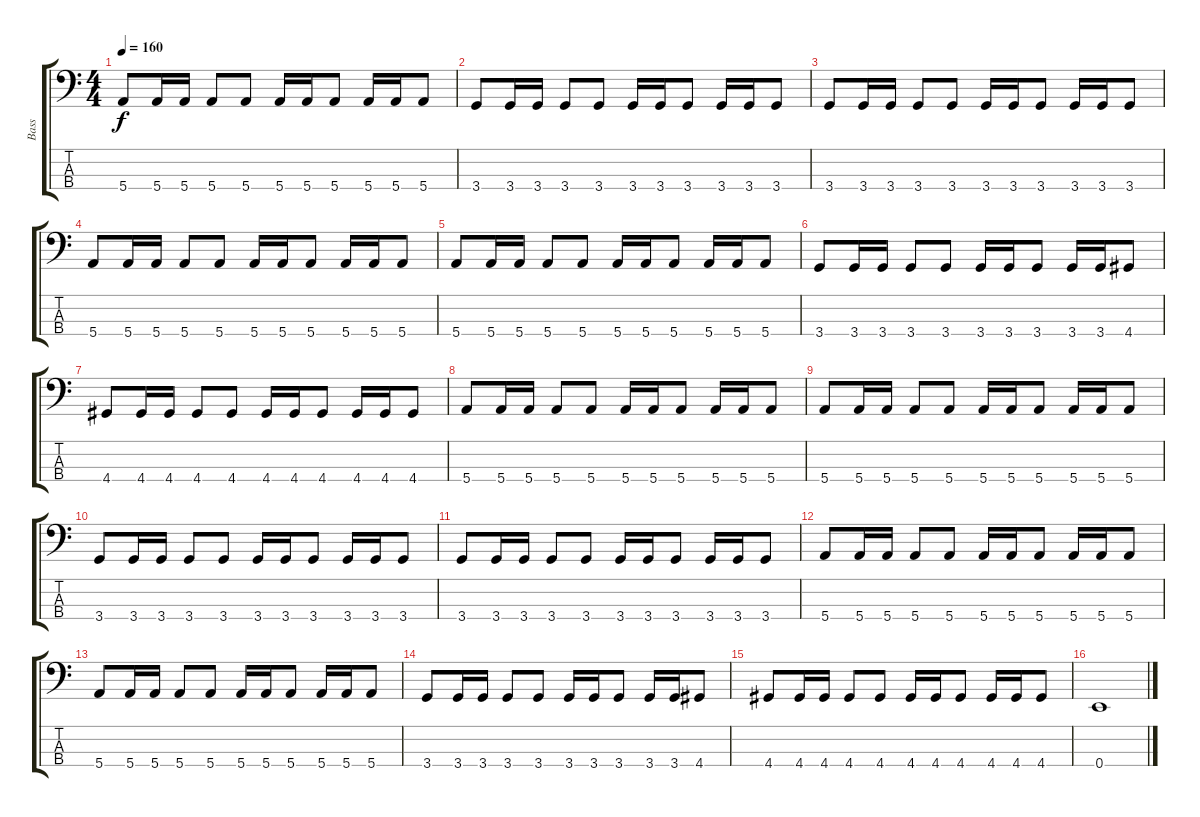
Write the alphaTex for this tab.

\track ("Bass" "Bass") {instrument electricbassfinger}
\staff {score tabs}
\tuning (G2 D2 A1 E1) {hide}
\ts (4 4)
\tempo 160
\clef f4
\ks c
5.4.8{dy f} 5.4.16 5.4.16 5.4.8 5.4.8 5.4.16 5.4.16 5.4.8 5.4.16 5.4.16 5.4.8 |
3.4.8 3.4.16 3.4.16 3.4.8 3.4.8 3.4.16 3.4.16 3.4.8 3.4.16 3.4.16 3.4.8 |
3.4.8 3.4.16 3.4.16 3.4.8 3.4.8 3.4.16 3.4.16 3.4.8 3.4.16 3.4.16 3.4.8 |
5.4.8 5.4.16 5.4.16 5.4.8 5.4.8 5.4.16 5.4.16 5.4.8 5.4.16 5.4.16 5.4.8 |
5.4.8 5.4.16 5.4.16 5.4.8 5.4.8 5.4.16 5.4.16 5.4.8 5.4.16 5.4.16 5.4.8 |
3.4.8 3.4.16 3.4.16 3.4.8 3.4.8 3.4.16 3.4.16 3.4.8 3.4.16 3.4.16 4.4.8 |
4.4.8 4.4.16 4.4.16 4.4.8 4.4.8 4.4.16 4.4.16 4.4.8 4.4.16 4.4.16 4.4.8 |
5.4.8 5.4.16 5.4.16 5.4.8 5.4.8 5.4.16 5.4.16 5.4.8 5.4.16 5.4.16 5.4.8 |
5.4.8 5.4.16 5.4.16 5.4.8 5.4.8 5.4.16 5.4.16 5.4.8 5.4.16 5.4.16 5.4.8 |
3.4.8 3.4.16 3.4.16 3.4.8 3.4.8 3.4.16 3.4.16 3.4.8 3.4.16 3.4.16 3.4.8 |
3.4.8 3.4.16 3.4.16 3.4.8 3.4.8 3.4.16 3.4.16 3.4.8 3.4.16 3.4.16 3.4.8 |
5.4.8 5.4.16 5.4.16 5.4.8 5.4.8 5.4.16 5.4.16 5.4.8 5.4.16 5.4.16 5.4.8 |
5.4.8 5.4.16 5.4.16 5.4.8 5.4.8 5.4.16 5.4.16 5.4.8 5.4.16 5.4.16 5.4.8 |
3.4.8 3.4.16 3.4.16 3.4.8 3.4.8 3.4.16 3.4.16 3.4.8 3.4.16 3.4.16 4.4.8 |
4.4.8 4.4.16 4.4.16 4.4.8 4.4.8 4.4.16 4.4.16 4.4.8 4.4.16 4.4.16 4.4.8 |
0.4.1
